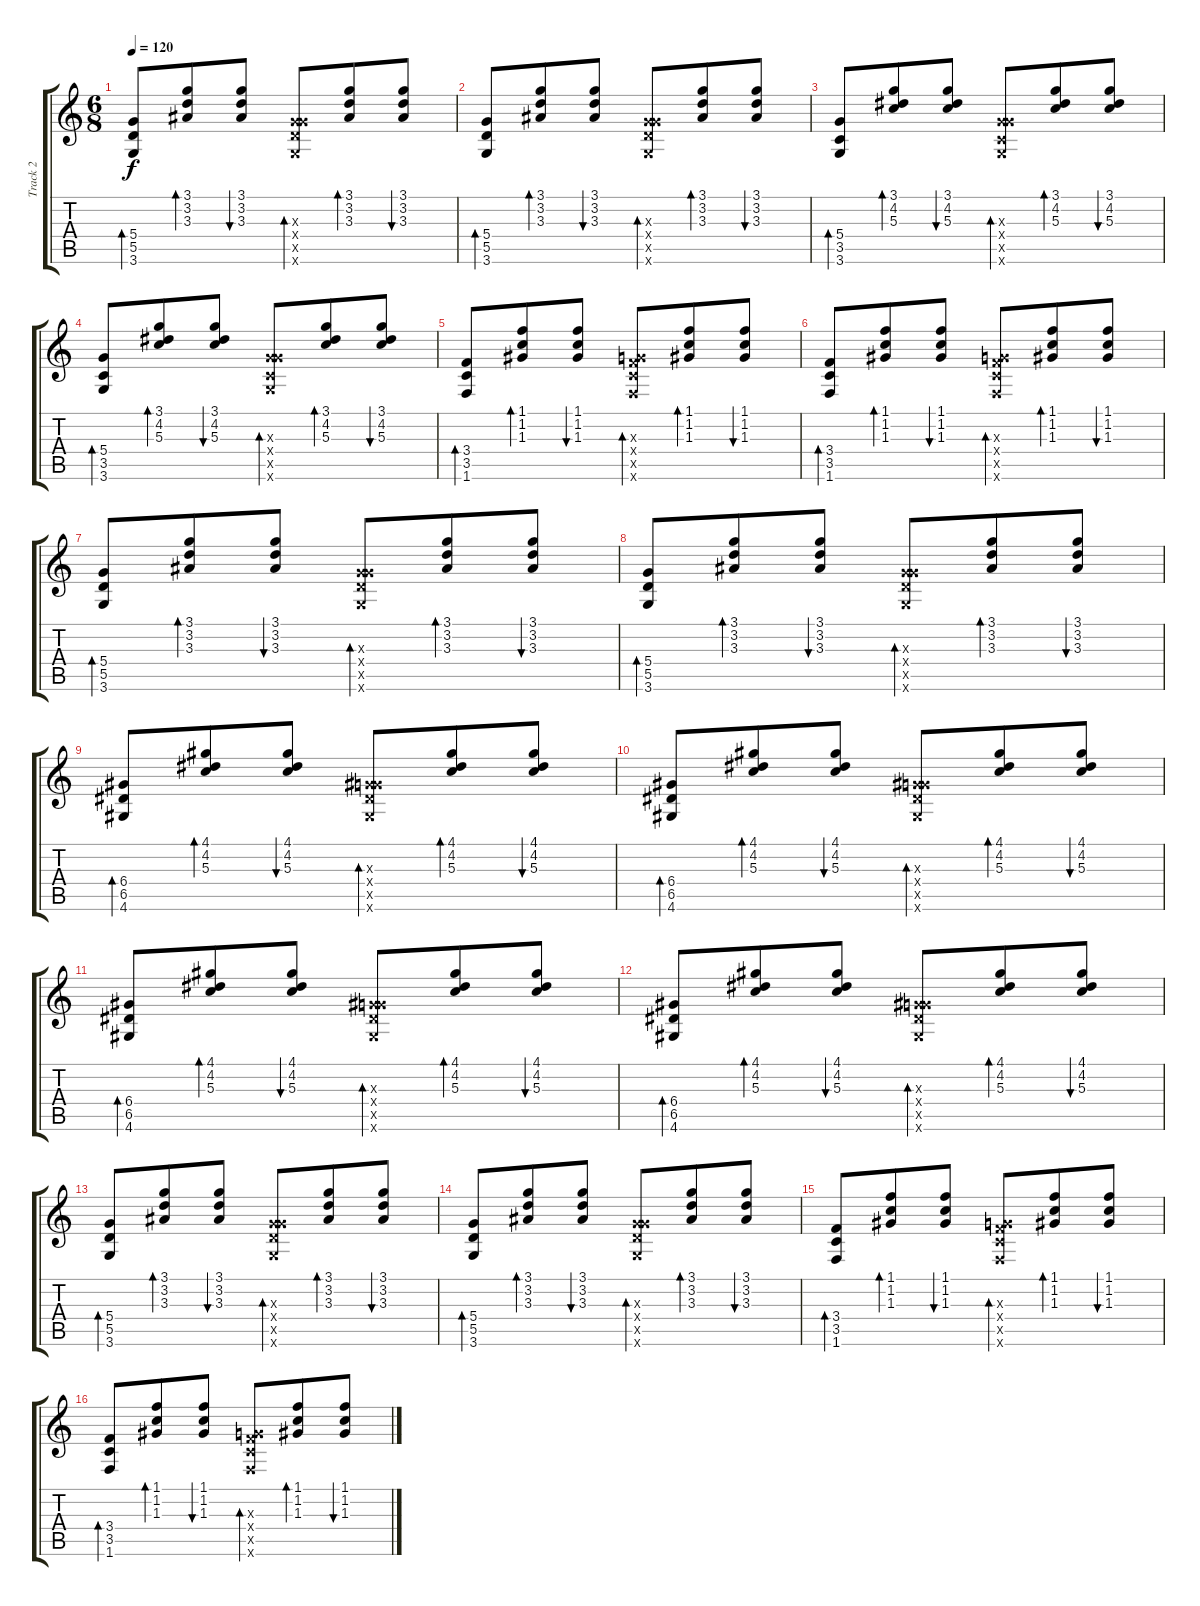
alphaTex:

\track ("Track 2" "Track 2") {instrument acousticguitarsteel}
\staff {score tabs}
\tuning (E4 B3 G3 D3 A2 E2) {hide}
\ts (6 8)
\tempo 120
\clef g2
\ks c
(5.4 5.5 3.6).8{bd 60 dy f} (3.1 3.2 3.3).8{bd 60} (3.1 3.2 3.3).8{bu 60} (0.3{x} 5.4{x} 5.5{x} 3.6{x}).8{bd 60} (3.1 3.2 3.3).8{bd 60} (3.1 3.2 3.3).8{bu 60} |
(5.4 5.5 3.6).8{bd 60} (3.1 3.2 3.3).8{bd 60} (3.1 3.2 3.3).8{bu 60} (0.3{x} 5.4{x} 5.5{x} 3.6{x}).8{bd 60} (3.1 3.2 3.3).8{bd 60} (3.1 3.2 3.3).8{bu 60} |
(5.4 3.5 3.6).8{bd 60} (3.1 4.2 5.3).8{bd 60} (3.1 4.2 5.3).8{bu 60} (0.3{x} 5.4{x} 3.5{x} 3.6{x}).8{bd 60} (3.1 4.2 5.3).8{bd 60} (3.1 4.2 5.3).8{bu 60} |
(5.4 3.5 3.6).8{bd 60} (3.1 4.2 5.3).8{bd 60} (3.1 4.2 5.3).8{bu 60} (0.3{x} 5.4{x} 3.5{x} 3.6{x}).8{bd 60} (3.1 4.2 5.3).8{bd 60} (3.1 4.2 5.3).8{bu 60} |
(3.4 3.5 1.6).8{bd 60} (1.1 1.2 1.3).8{bd 60} (1.1 1.2 1.3).8{bu 60} (0.3{x} 3.4{x} 3.5{x} 1.6{x}).8{bd 60} (1.1 1.2 1.3).8{bd 60} (1.1 1.2 1.3).8{bu 60} |
(3.4 3.5 1.6).8{bd 60} (1.1 1.2 1.3).8{bd 60} (1.1 1.2 1.3).8{bu 60} (0.3{x} 3.4{x} 3.5{x} 1.6{x}).8{bd 60} (1.1 1.2 1.3).8{bd 60} (1.1 1.2 1.3).8{bu 60} |
(5.4 5.5 3.6).8{bd 60} (3.1 3.2 3.3).8{bd 60} (3.1 3.2 3.3).8{bu 60} (0.3{x} 5.4{x} 5.5{x} 3.6{x}).8{bd 60} (3.1 3.2 3.3).8{bd 60} (3.1 3.2 3.3).8{bu 60} |
(5.4 5.5 3.6).8{bd 60} (3.1 3.2 3.3).8{bd 60} (3.1 3.2 3.3).8{bu 60} (0.3{x} 5.4{x} 5.5{x} 3.6{x}).8{bd 60} (3.1 3.2 3.3).8{bd 60} (3.1 3.2 3.3).8{bu 60} |
(6.4 6.5 4.6).8{bd 60} (4.1 4.2 5.3).8{bd 60} (4.1 4.2 5.3).8{bu 60} (0.3{x} 6.4{x} 6.5{x} 4.6{x}).8{bd 60} (4.1 4.2 5.3).8{bd 60} (4.1 4.2 5.3).8{bu 60} |
(6.4 6.5 4.6).8{bd 60} (4.1 4.2 5.3).8{bd 60} (4.1 4.2 5.3).8{bu 60} (0.3{x} 6.4{x} 6.5{x} 4.6{x}).8{bd 60} (4.1 4.2 5.3).8{bd 60} (4.1 4.2 5.3).8{bu 60} |
(6.4 6.5 4.6).8{bd 60} (4.1 4.2 5.3).8{bd 60} (4.1 4.2 5.3).8{bu 60} (0.3{x} 6.4{x} 6.5{x} 4.6{x}).8{bd 60} (4.1 4.2 5.3).8{bd 60} (4.1 4.2 5.3).8{bu 60} |
(6.4 6.5 4.6).8{bd 60} (4.1 4.2 5.3).8{bd 60} (4.1 4.2 5.3).8{bu 60} (0.3{x} 6.4{x} 6.5{x} 4.6{x}).8{bd 60} (4.1 4.2 5.3).8{bd 60} (4.1 4.2 5.3).8{bu 60} |
(5.4 5.5 3.6).8{bd 60} (3.1 3.2 3.3).8{bd 60} (3.1 3.2 3.3).8{bu 60} (0.3{x} 5.4{x} 5.5{x} 3.6{x}).8{bd 60} (3.1 3.2 3.3).8{bd 60} (3.1 3.2 3.3).8{bu 60} |
(5.4 5.5 3.6).8{bd 60} (3.1 3.2 3.3).8{bd 60} (3.1 3.2 3.3).8{bu 60} (0.3{x} 5.4{x} 5.5{x} 3.6{x}).8{bd 60} (3.1 3.2 3.3).8{bd 60} (3.1 3.2 3.3).8{bu 60} |
(3.4 3.5 1.6).8{bd 60} (1.1 1.2 1.3).8{bd 60} (1.1 1.2 1.3).8{bu 60} (0.3{x} 3.4{x} 3.5{x} 1.6{x}).8{bd 60} (1.1 1.2 1.3).8{bd 60} (1.1 1.2 1.3).8{bu 60} |
(3.4 3.5 1.6).8{bd 60} (1.1 1.2 1.3).8{bd 60} (1.1 1.2 1.3).8{bu 60} (0.3{x} 3.4{x} 3.5{x} 1.6{x}).8{bd 60} (1.1 1.2 1.3).8{bd 60} (1.1 1.2 1.3).8{bu 60}
